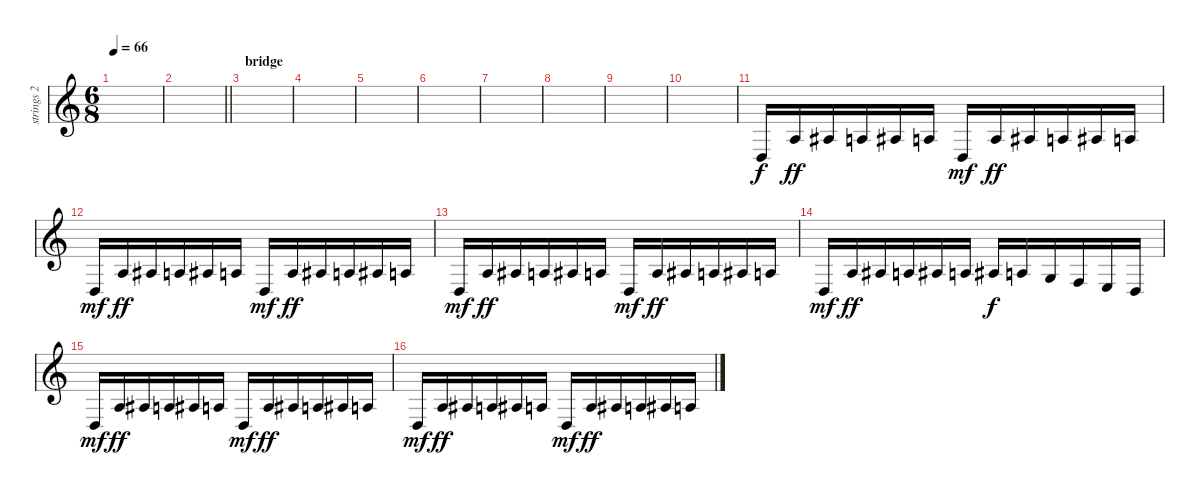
\track ("strings 2" "strings 2") {instrument stringensemble1}
\staff {score}
\tuning (E4 B3 G3 D3 A2 E2) {hide}
\ts (6 8)
\tempo 66
\clef g2
\ks c
|
\barLineRight lightlight
|
\section ("" "bridge")
|
|
|
|
|
|
|
|
0.4.16 2.3.16{dy ff} 3.3.16 2.3.16 3.3.16 2.3.16 0.4.16{dy mf} 2.3.16{dy ff} 3.3.16 2.3.16 3.3.16 2.3.16 |
0.4.16{dy mf} 2.3.16{dy ff} 3.3.16 2.3.16 3.3.16 2.3.16 0.4.16{dy mf} 2.3.16{dy ff} 3.3.16 2.3.16 3.3.16 2.3.16 |
0.4.16{dy mf} 2.3.16{dy ff} 3.3.16 2.3.16 3.3.16 2.3.16 0.4.16{dy mf} 2.3.16{dy ff} 3.3.16 2.3.16 3.3.16 2.3.16 |
0.4.16{dy mf} 2.3.16{dy ff} 3.3.16 2.3.16 3.3.16 2.3.16 3.3.16{dy f} 2.3.16 0.3.16 3.4.16 2.4.16 0.4.16 |
0.4.16{dy mf} 2.3.16{dy ff} 3.3.16 2.3.16 3.3.16 2.3.16 0.4.16{dy mf} 2.3.16{dy ff} 3.3.16 2.3.16 3.3.16 2.3.16 |
0.4.16{dy mf} 2.3.16{dy ff} 3.3.16 2.3.16 3.3.16 2.3.16 0.4.16{dy mf} 2.3.16{dy ff} 3.3.16 2.3.16 3.3.16 2.3.16
